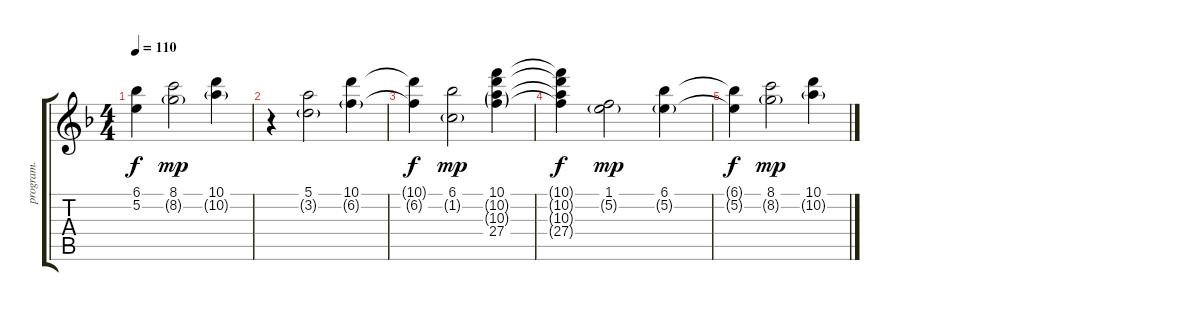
\track ("program." "program.") {instrument electricpiano1}
\staff {score tabs}
\tuning (E5 B4 G4 D4 A3 E3) {hide}
\ts (4 4)
\tempo 110
\clef g2
\ks f
(6.1{t} 5.2{t}).4{dy f} (8.1 8.2{g}).2{dy mp} (10.1 10.2{g}).4 |
r.4 (5.1 3.2{g}).2 (10.1 6.2{g}).4 |
(10.1{t} 6.2{t}).4{dy f} (6.1 1.2{g}).2{dy mp} (10.1 10.2{g} 10.3{g} 27.4).4 |
(10.1{t} 10.2{t} 10.3{t} 27.4{t}).4{dy f} (1.1 5.2{g}).2{dy mp} (6.1 5.2{g}).4 |
(6.1{t} 5.2{t}).4{dy f} (8.1 8.2{g}).2{dy mp} (10.1 10.2{g}).4
